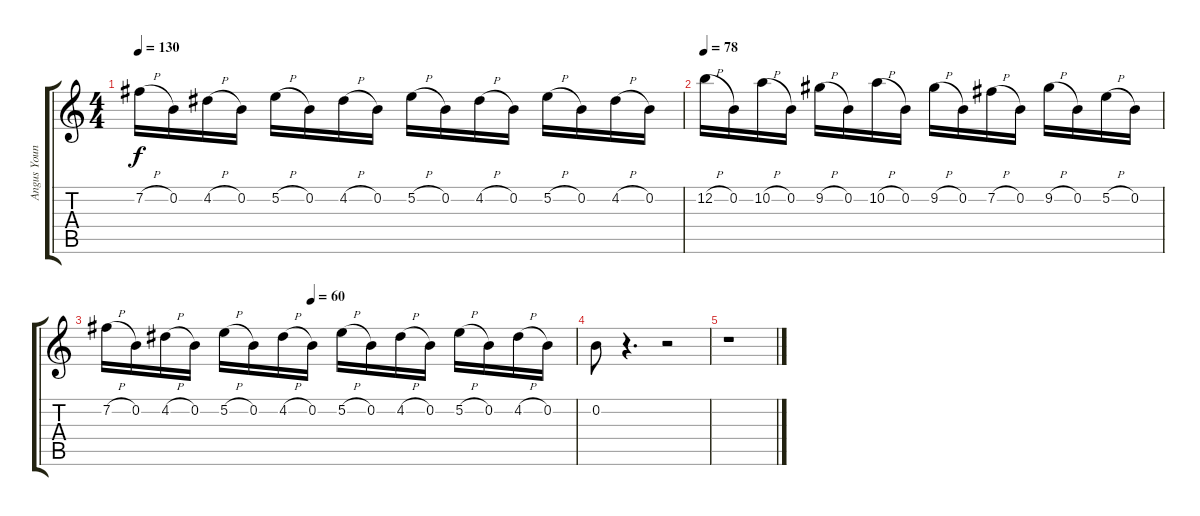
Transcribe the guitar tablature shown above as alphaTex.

\track ("Angus Young" "Angus Youn") {instrument overdrivenguitar}
\staff {score tabs}
\tuning (E4 B3 G3 D3 A2 E2) {hide}
\ts (4 4)
\tempo 130
\clef g2
\ks c
7.2{h}.16{dy f} 0.2.16 4.2{h}.16 0.2.16 5.2{h}.16 0.2.16 4.2{h}.16 0.2.16 5.2{h}.16 0.2.16 4.2{h}.16 0.2.16 5.2{h}.16 0.2.16 4.2{h}.16 0.2.16 |
\tempo 78
12.2{h}.16 0.2.16 10.2{h}.16 0.2.16 9.2{h}.16 0.2.16 10.2{h}.16 0.2.16 9.2{h}.16 0.2.16 7.2{h}.16 0.2.16 9.2{h}.16 0.2.16 5.2{h}.16 0.2.16 |
\tempo (60 0.4375)
7.2{h}.16 0.2.16 4.2{h}.16 0.2.16 5.2{h}.16 0.2.16 4.2{h}.16 0.2.16 5.2{h}.16 0.2.16 4.2{h}.16 0.2.16 5.2{h}.16 0.2.16 4.2{h}.16 0.2.16 |
0.2.8 r.4{d} r.2 |
r.1
